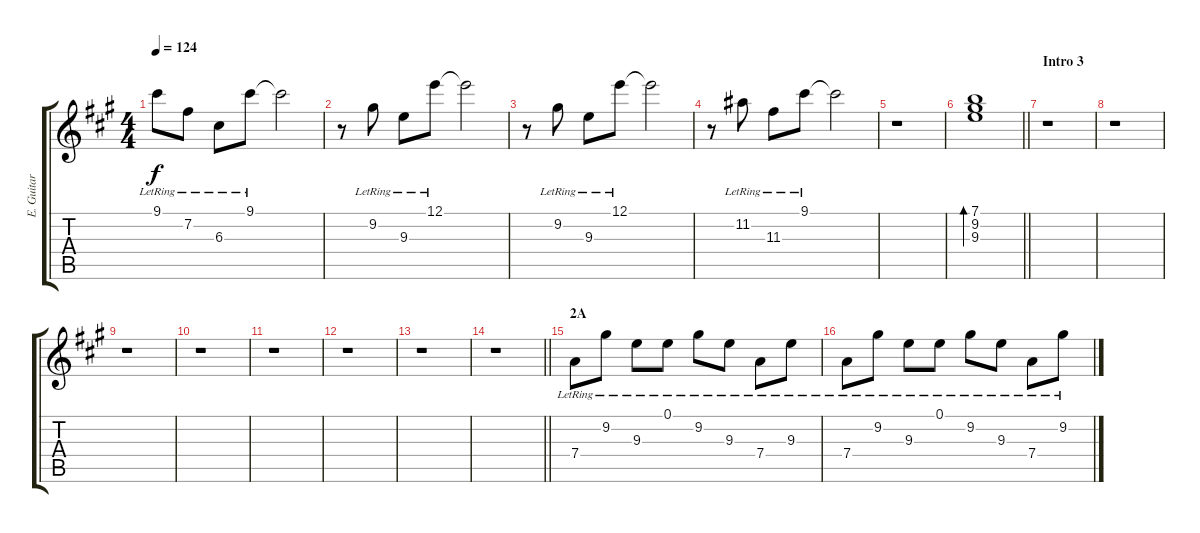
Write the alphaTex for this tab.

\track ("E. Guitar II" "E. Guitar ") {instrument electricguitarclean}
\staff {score tabs}
\tuning (E4 B3 G3 D3 A2 E2) {hide}
\ts (4 4)
\tempo 124
\clef g2
\ks a
9.1{lr}.8{dy f} 7.2{lr}.8 6.3{lr}.8 9.1{lr}.8 9.1{t}.2 |
r.8 9.2{lr}.8 9.3{lr}.8 12.1{lr}.8 12.1{t}.2 |
r.8 9.2{lr}.8 9.3{lr}.8 12.1{lr}.8 12.1{t}.2 |
r.8 11.2{lr}.8 11.3{lr}.8 9.1{lr}.8 9.1{t}.2 |
r.1 |
\barLineRight lightlight
(7.1 9.2 9.3).1{bd 240} |
\section ("" "Intro 3")
r.1 |
r.1 |
r.1 |
r.1 |
r.1 |
r.1 |
r.1 |
\barLineRight lightlight
r.1 |
\section ("" "2A")
7.4{lr}.8 9.2{lr}.8 9.3{lr}.8 0.1{lr}.8 9.2{lr}.8 9.3{lr}.8 7.4{lr}.8 9.3{lr}.8 |
7.4{lr}.8 9.2{lr}.8 9.3{lr}.8 0.1{lr}.8 9.2{lr}.8 9.3{lr}.8 7.4{lr}.8 9.2{lr}.8
